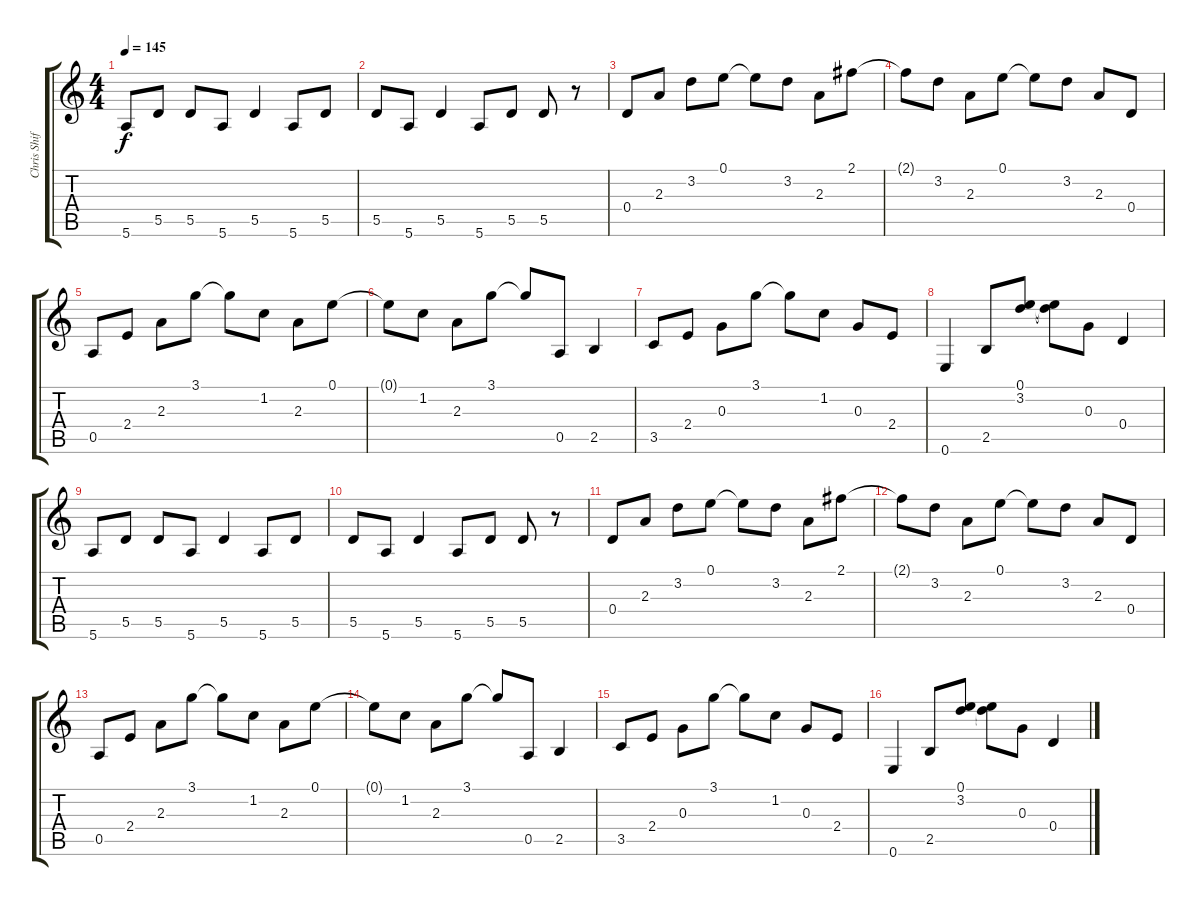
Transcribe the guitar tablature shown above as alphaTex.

\track ("Chris Shiflett" "Chris Shif") {instrument overdrivenguitar}
\staff {score tabs}
\tuning (E4 B3 G3 D3 A2 E2) {hide}
\ts (4 4)
\tempo 145
\clef g2
\ks c
5.6.8{dy f} 5.5.8 5.5.8 5.6.8 5.5.4 5.6.8 5.5.8 |
5.5.8 5.6.8 5.5.4 5.6.8 5.5.8 5.5.8 r.8 |
0.4.8{volume 11 instrument overdrivenguitar} 2.3.8 3.2.8 0.1.8 0.1{t}.8 3.2.8 2.3.8 2.1.8 |
2.1{t}.8 3.2.8 2.3.8 0.1.8 0.1{t}.8 3.2.8 2.3.8 0.4.8 |
0.5.8 2.4.8 2.3.8 3.1.8 3.1{t}.8 1.2.8 2.3.8 0.1.8 |
0.1{t}.8 1.2.8 2.3.8 3.1.8 3.1{t}.8 0.5.8 2.5.4 |
3.5.8 2.4.8 0.3.8 3.1.8 3.1{t}.8 1.2.8 0.3.8 2.4.8 |
0.6.4 2.5.8 (0.1 3.2).8 (0.1{t} 3.2{t}).8 0.3.8 0.4.4 |
5.6.8{volume 13} 5.5.8 5.5.8 5.6.8 5.5.4 5.6.8 5.5.8 |
5.5.8 5.6.8 5.5.4 5.6.8 5.5.8 5.5.8 r.8 |
0.4.8{volume 11 instrument overdrivenguitar} 2.3.8 3.2.8 0.1.8 0.1{t}.8 3.2.8 2.3.8 2.1.8 |
2.1{t}.8 3.2.8 2.3.8 0.1.8 0.1{t}.8 3.2.8 2.3.8 0.4.8 |
0.5.8 2.4.8 2.3.8 3.1.8 3.1{t}.8 1.2.8 2.3.8 0.1.8 |
0.1{t}.8 1.2.8 2.3.8 3.1.8 3.1{t}.8 0.5.8 2.5.4 |
3.5.8 2.4.8 0.3.8 3.1.8 3.1{t}.8 1.2.8 0.3.8 2.4.8 |
0.6.4 2.5.8 (0.1 3.2).8 (0.1{t} 3.2{t}).8 0.3.8 0.4.4
